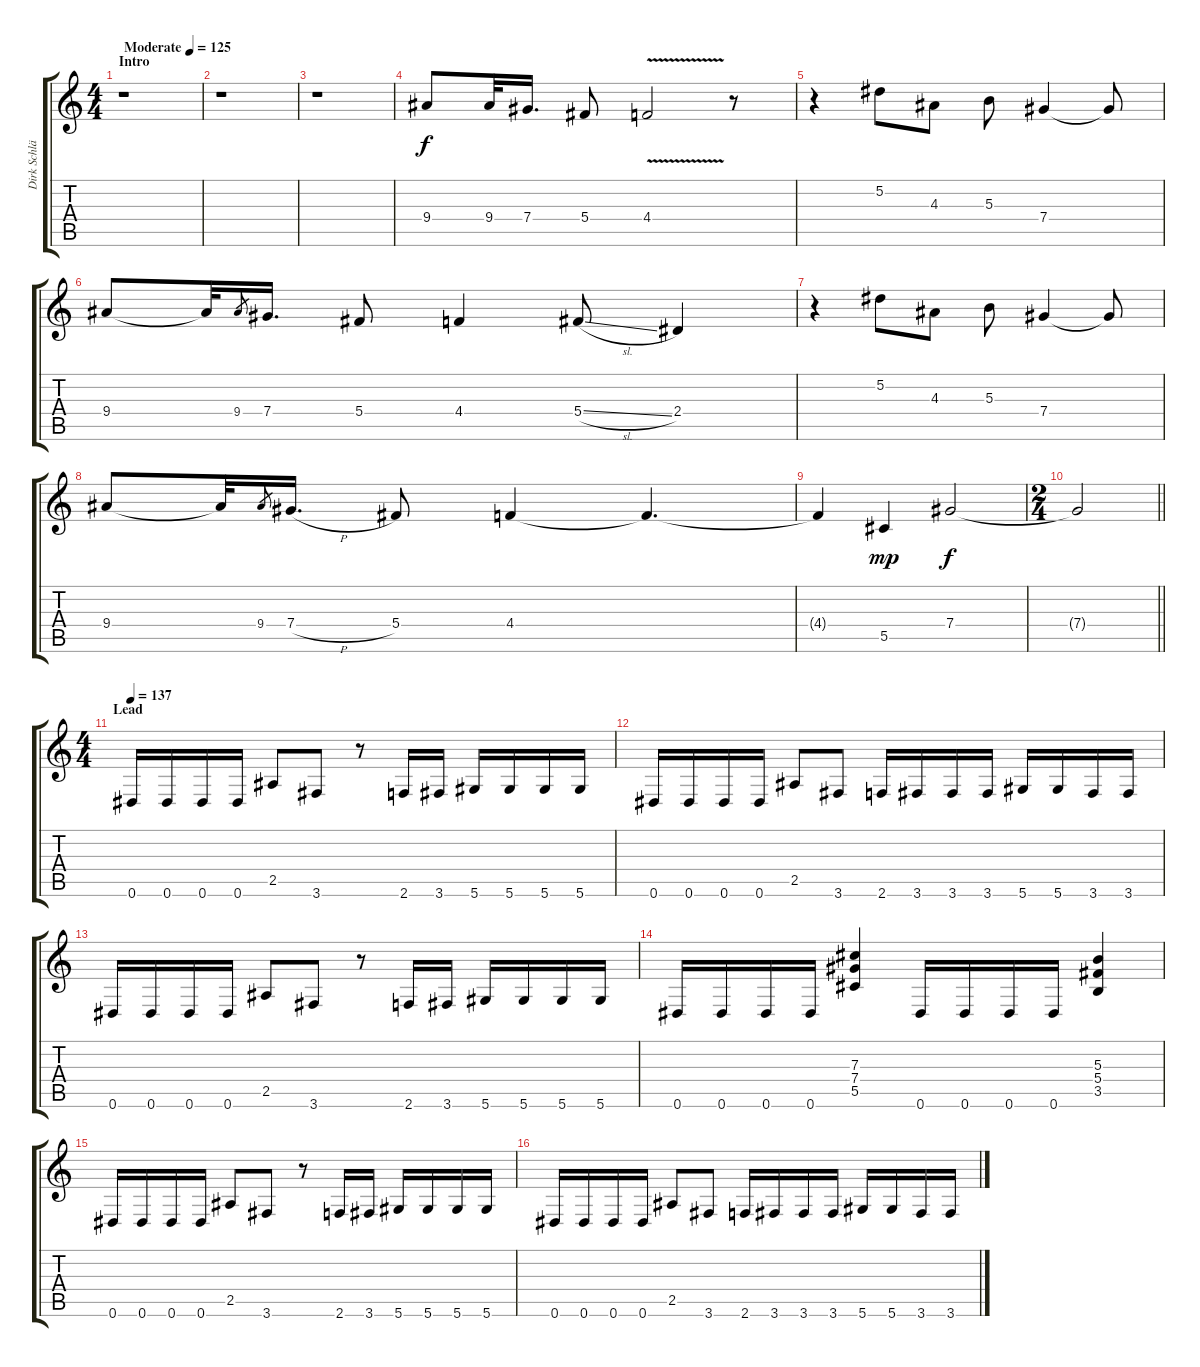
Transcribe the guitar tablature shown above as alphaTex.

\track ("Dirk Schlächter" "Dirk Schlä") {instrument distortionguitar}
\staff {score tabs}
\tuning (Eb4 Bb3 Gb3 Db3 Ab2 Eb2) {hide}
\ts (4 4)
\section ("" "Intro")
\tempo (125 "Moderate")
\clef g2
\ks c
r.1{dy f instrument distortionguitar} |
r.1 |
r.1 |
9.4.8 9.4.32 7.4.16{d} 5.4.8 4.4{v}.2 r.8 |
r.4 5.2.8 4.3.8 5.3.8 7.4.4 7.4{t}.8 |
9.4.8 9.4{t}.32 9.4.8{gr} 7.4.16{d} 5.4.8 4.4.4 5.4{sl}.8 2.4.4 |
r.4 5.2.8 4.3.8 5.3.8 7.4.4 7.4{t}.8 |
9.4.8 9.4{t}.32 9.4.8{gr} 7.4{h}.16{d} 5.4.8 4.4.4 4.4{t}.4{d} |
4.4{t}.4 5.5.4{dy mp} 7.4.2{dy f} |
\ts (2 4)
\barLineRight lightlight
7.4{t}.2 |
\ts (4 4)
\section ("" "Lead")
\tempo 137
0.6.16 0.6.16 0.6.16 0.6.16 2.5.8 3.6.8 r.8 2.6.16 3.6.16 5.6.16 5.6.16 5.6.16 5.6.16 |
0.6.16 0.6.16 0.6.16 0.6.16 2.5.8 3.6.8 2.6.16 3.6.16 3.6.16 3.6.16 5.6.16 5.6.16 3.6.16 3.6.16 |
0.6.16 0.6.16 0.6.16 0.6.16 2.5.8 3.6.8 r.8 2.6.16 3.6.16 5.6.16 5.6.16 5.6.16 5.6.16 |
0.6.16 0.6.16 0.6.16 0.6.16 (7.3 7.4 5.5).4 0.6.16 0.6.16 0.6.16 0.6.16 (5.3 5.4 3.5).4 |
0.6.16 0.6.16 0.6.16 0.6.16 2.5.8 3.6.8 r.8 2.6.16 3.6.16 5.6.16 5.6.16 5.6.16 5.6.16 |
0.6.16 0.6.16 0.6.16 0.6.16 2.5.8 3.6.8 2.6.16 3.6.16 3.6.16 3.6.16 5.6.16 5.6.16 3.6.16 3.6.16
